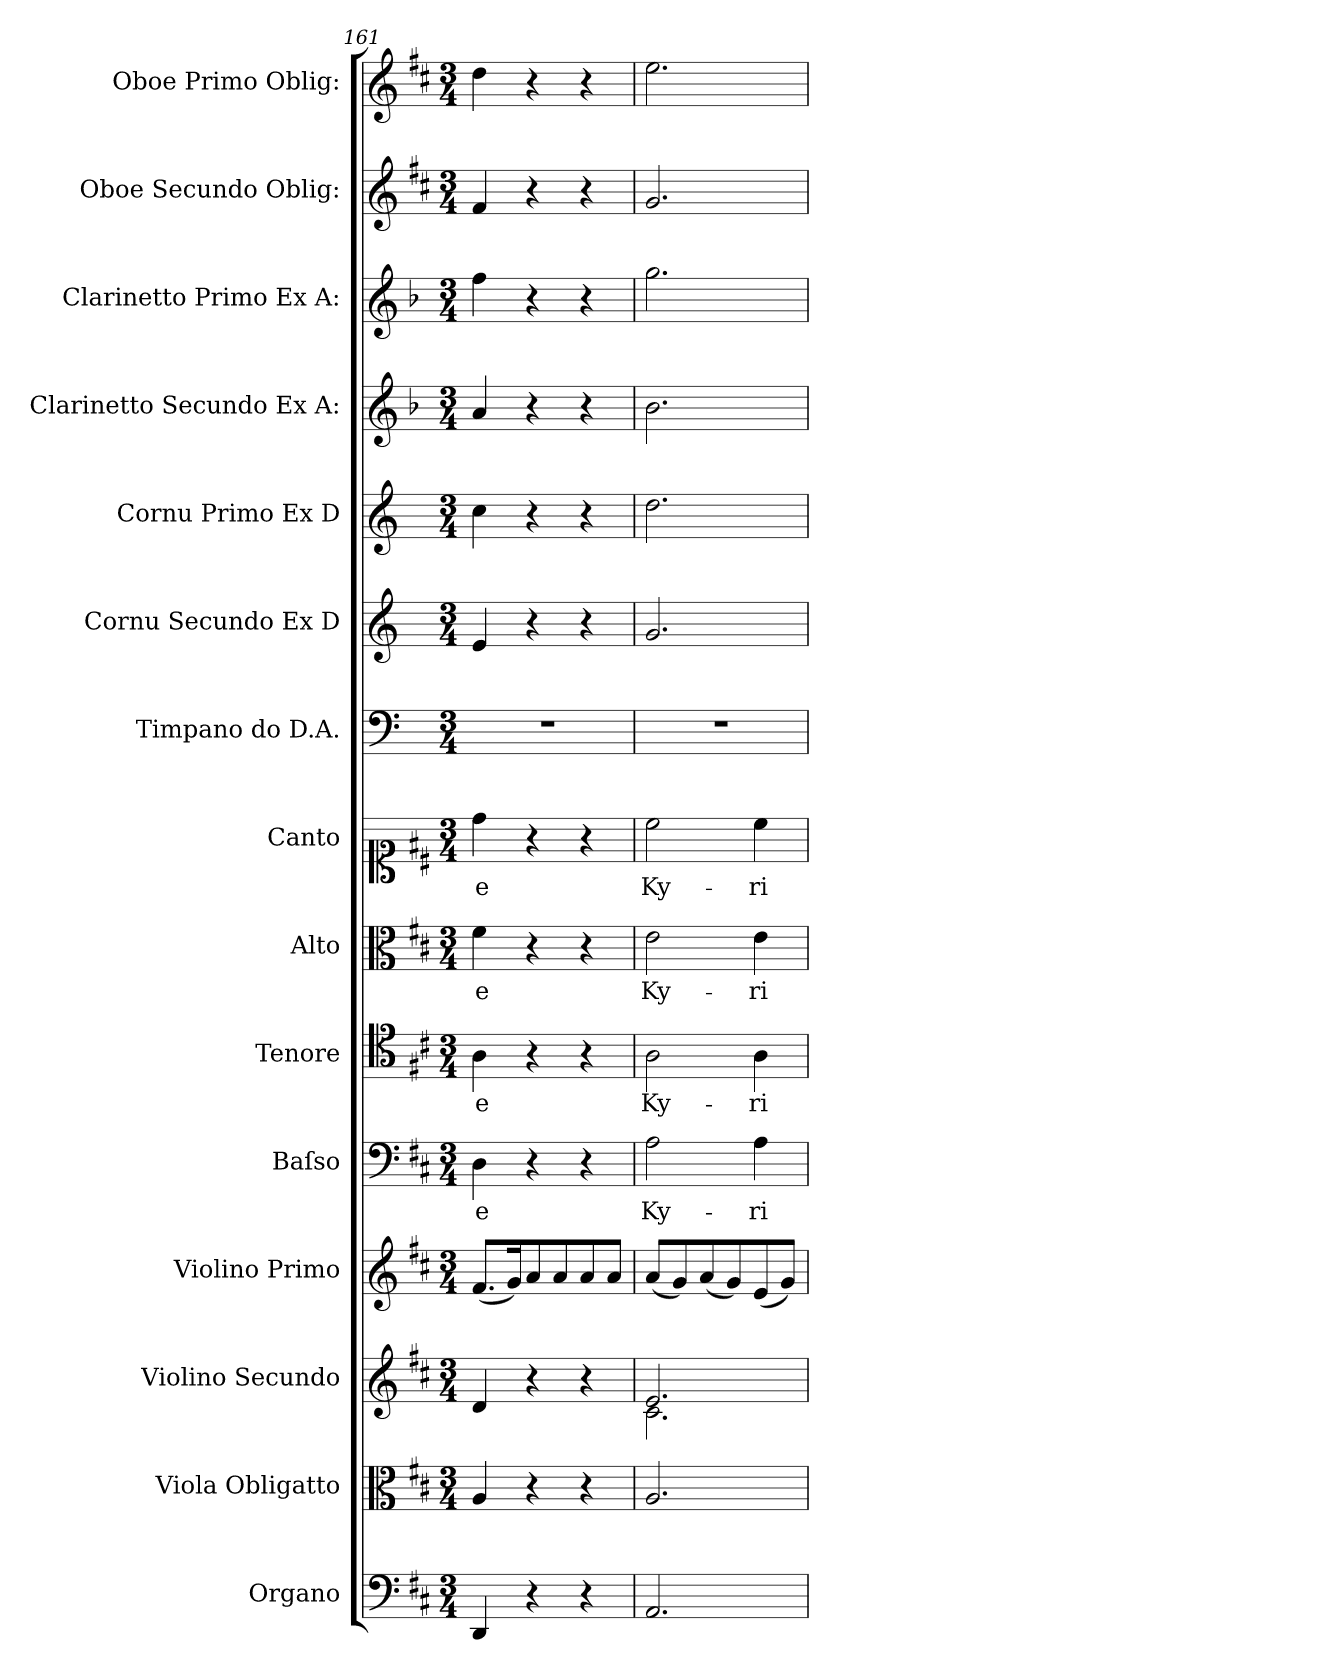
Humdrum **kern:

**kern	**kern	**kern	**kern	**kern	**text	**kern	**text	**kern	**text	**kern	**text	**kern	**kern	**kern	**kern	**kern	**kern	**kern
*part15	*part14	*part13	*part12	*part11	*part11	*part10	*part10	*part9	*part9	*part8	*part8	*part7	*part6	*part5	*part4	*part3	*part2	*part1
*staff15	*staff14	*staff13	*staff12	*staff11	*staff11	*staff10	*staff10	*staff9	*staff9	*staff8	*staff8	*staff7	*staff6	*staff5	*staff4	*staff3	*staff2	*staff1
*I"Organo	*I"Viola Obligatto	*I"Violino Secundo	*I"Violino Primo	*I"Baſso	*	*I"Tenore	*	*I"Alto	*	*I"Canto	*	*I"Timpano do D.A.	*I"Cornu Secundo Ex D	*I"Cornu Primo Ex D	*I"Clarinetto Secundo Ex A:	*I"Clarinetto Primo Ex A:	*I"Oboe Secundo Oblig:	*I"Oboe Primo Oblig:
*I'org	*I'vla obl	*I'vl 2	*I'vl 1	*I'B	*	*I'T	*	*I'A	*	*	*	*I'timp	*	*	*I'cl 2 in A	*I'cl 1 in A	*I'ob 2	*I'ob 1
*clefF4	*clefC3	*clefG2	*clefG2	*clefF4	*	*clefC4	*	*clefC3	*	*clefC1	*	*clefF4	*clefG2	*clefG2	*clefG2	*clefG2	*clefG2	*clefG2
*	*	*	*	*	*	*	*	*	*	*	*	*	*ITrd-1c-2	*ITrd-1c-2	*ITrd2c3	*ITrd2c3	*	*
*k[f#c#]	*k[f#c#]	*k[f#c#]	*k[f#c#]	*k[f#c#]	*	*k[f#c#]	*	*k[f#c#]	*	*k[f#c#]	*	*k[]	*k[f#c#]	*k[f#c#]	*k[f#c#]	*k[f#c#]	*k[f#c#]	*k[f#c#]
*M3/4	*M3/4	*M3/4	*M3/4	*M3/4	*	*M3/4	*	*M3/4	*	*M3/4	*	*M3/4	*M3/4	*M3/4	*M3/4	*M3/4	*M3/4	*M3/4
=161	=161	=161	=161	=161	=161	=161	=161	=161	=161	=161	=161	=161	=161	=161	=161	=161	=161	=161
4DD/	4A/	4d/	(8.f#/L	4D\	-e	4A\	-e	4f#\	-e	4dd\	-e	2.r	4f#/	4dd\	4f#/	4dd\	4f#/	4dd\
.	.	.	16g/K)	.	.	.	.	.	.	.	.	.	.	.	.	.	.	.
4r	4r	4r	8a/	4r	.	4r	.	4r	.	4r	.	.	4r	4r	4r	4r	4r	4r
.	.	.	8a/	.	.	.	.	.	.	.	.	.	.	.	.	.	.	.
4r	4r	4r	8a/	4r	.	4r	.	4r	.	4r	.	.	4r	4r	4r	4r	4r	4r
.	.	.	8a/J	.	.	.	.	.	.	.	.	.	.	.	.	.	.	.
=162	=162	=162	=162	=162	=162	=162	=162	=162	=162	=162	=162	=162	=162	=162	=162	=162	=162	=162
*	*	*^	*	*	*	*	*	*	*	*	*	*	*	*	*	*	*	*
!	!	!	!	!	!	!LO:LY:i	!	!LO:LY:i	!	!	!	!	!	!	!	!	!	!	!
2.AA/	2.A/	2.e/	2.c#\	(8a/L	2A\	Ky-	2A\	Ky-	2e\	Ky-	2cc#\	Ky-	2.r	2.a/	2.ee\	2.g\	2.ee\	2.g/	2.ee\
.	.	.	.	8g/)	.	.	.	.	.	.	.	.	.	.	.	.	.	.	.
.	.	.	.	(8a/	.	.	.	.	.	.	.	.	.	.	.	.	.	.	.
.	.	.	.	8g/)	.	.	.	.	.	.	.	.	.	.	.	.	.	.	.
!	!	!	!	!	!	!LO:LY:i	!	!LO:LY:i	!	!	!	!	!	!	!	!	!	!	!
.	.	.	.	(8e/	4A\	-ri-	4A\	-ri-	4e\	-ri-	4cc#\	-ri-	.	.	.	.	.	.	.
.	.	.	.	8g/J)	.	.	.	.	.	.	.	.	.	.	.	.	.	.	.
*	*	*v	*v	*	*	*	*	*	*	*	*	*	*	*	*	*	*	*	*
=	=	=	=	=	=	=	=	=	=	=	=	=	=	=	=	=	=	=
*-	*-	*-	*-	*-	*-	*-	*-	*-	*-	*-	*-	*-	*-	*-	*-	*-	*-	*-
